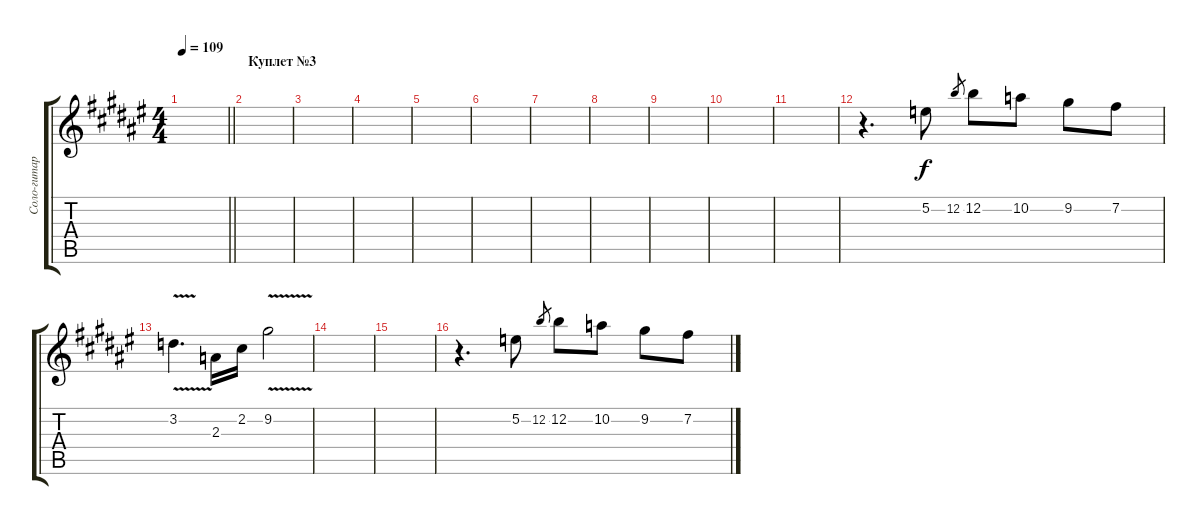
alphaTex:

\track ("Соло-гитара (Р.Чуйков)" "Соло-гитар") {instrument distortionguitar}
\staff {score tabs}
\tuning (E4 B3 G3 D3 A2 E2) {hide}
\ts (4 4)
\tempo 109
\clef g2
\barLineRight lightlight
\ks f#
|
\section ("" "Куплет №3")
|
|
|
|
|
|
|
|
|
|
r.4{d} 5.2.8 12.2.8{gr} 12.2.8 10.2.8 9.2.8 7.2.8 |
3.2{v}.4{d} 2.3.16 2.2.16 9.2{v}.2 |
|
|
r.4{d} 5.2.8 12.2.8{gr} 12.2.8 10.2.8 9.2.8 7.2.8
